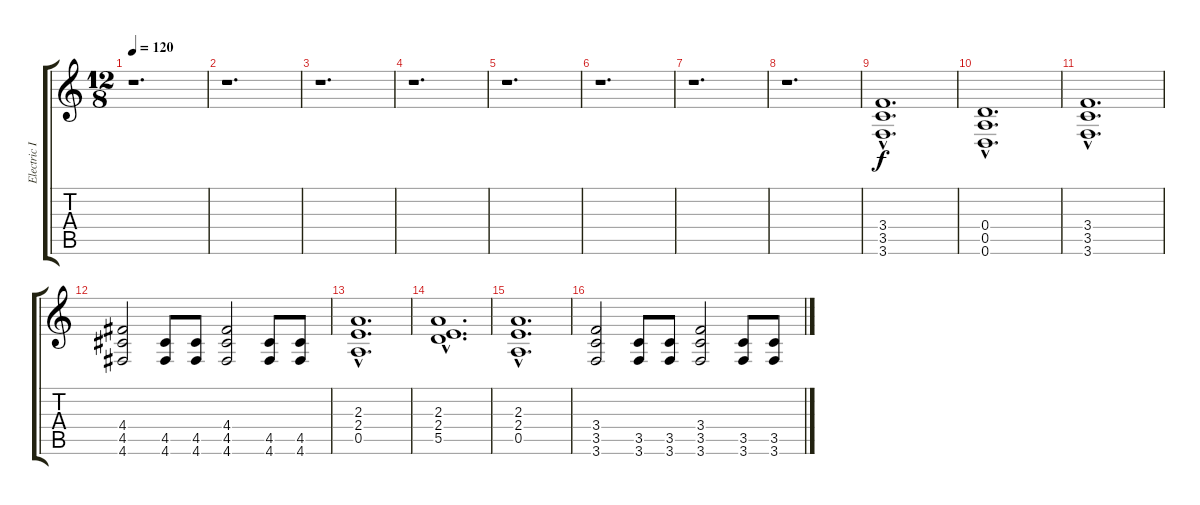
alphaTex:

\track ("Electric I" "Electric I") {instrument distortionguitar}
\staff {score tabs}
\tuning (E4 B3 G3 D3 A2 D2) {hide}
\ts (12 8)
\tempo 120
\tempo 180
\tempo 120
\clef g2
\ks c
r.1{d dy f instrument distortionguitar} |
r.1{d} |
r.1{d} |
r.1{d} |
r.1{d} |
r.1{d} |
r.1{d} |
r.1{d} |
(3.4{hac} 3.5{hac} 3.6{hac}).1{d} |
(0.4{hac} 0.5{hac} 0.6{hac}).1{d} |
(3.4{hac} 3.5{hac} 3.6{hac}).1{d} |
(4.4 4.5 4.6).2 (4.5 4.6).8 (4.5 4.6).8 (4.4 4.5 4.6).2 (4.5 4.6).8 (4.5 4.6).8 |
(2.3{hac} 2.4{hac} 0.5{hac}).1{d} |
(2.3{hac} 2.4{hac} 5.5{hac}).1{d} |
(2.3{hac} 2.4{hac} 0.5{hac}).1{d} |
(3.4 3.5 3.6).2 (3.5 3.6).8 (3.5 3.6).8 (3.4 3.5 3.6).2 (3.5 3.6).8 (3.5 3.6).8
